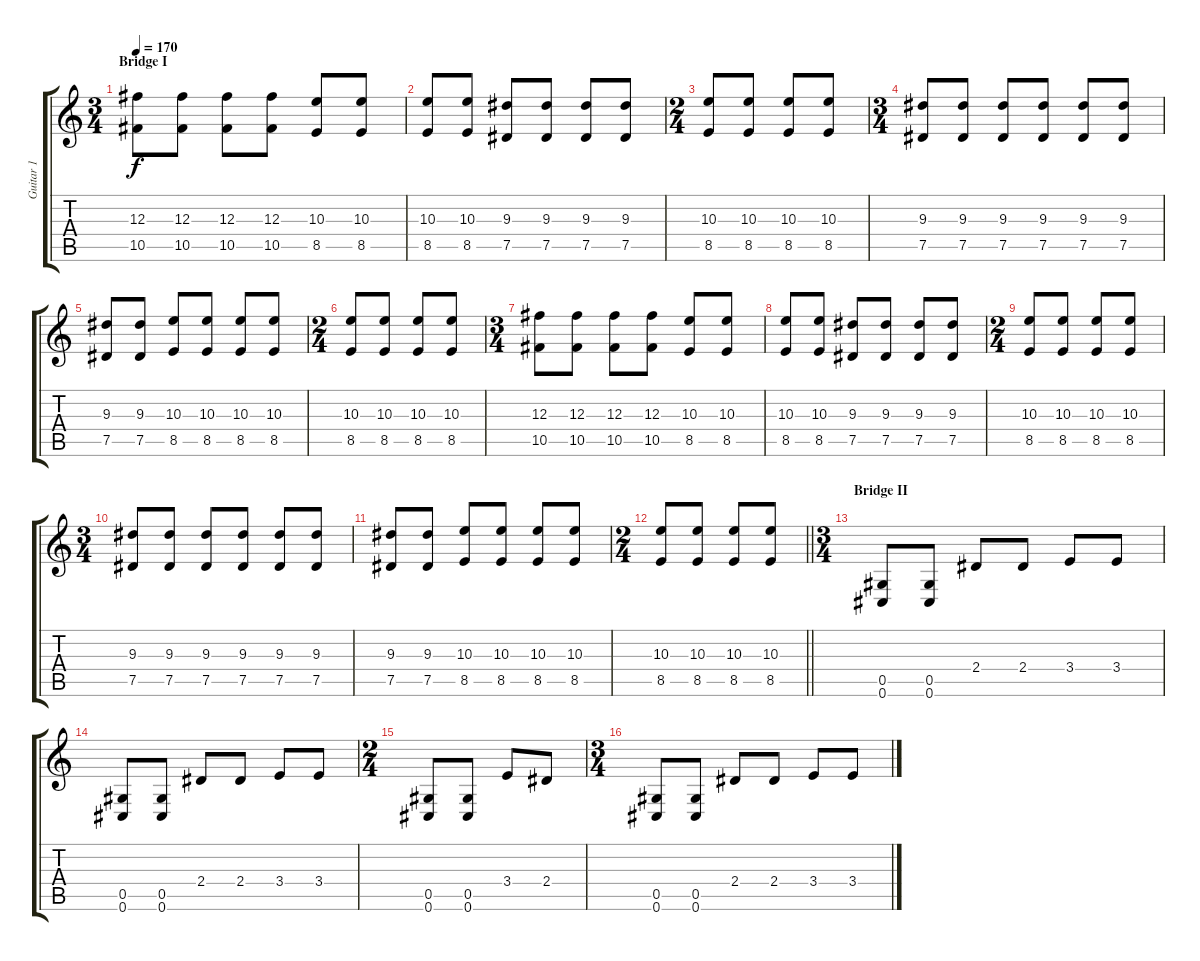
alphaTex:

\track ("Guitar 1" "Guitar 1") {instrument distortionguitar}
\staff {score tabs}
\tuning (Eb4 Bb3 Gb3 Db3 Ab2 Db2) {hide}
\ts (3 4)
\section ("" "Bridge I")
\tempo 170
\clef g2
\ks c
(12.3 10.5).8{dy f} (12.3 10.5).8 (12.3 10.5).8 (12.3 10.5).8 (10.3 8.5).8 (10.3 8.5).8 |
(10.3 8.5).8 (10.3 8.5).8 (9.3 7.5).8 (9.3 7.5).8 (9.3 7.5).8 (9.3 7.5).8 |
\ts (2 4)
(10.3 8.5).8 (10.3 8.5).8 (10.3 8.5).8 (10.3 8.5).8 |
\ts (3 4)
(9.3 7.5).8 (9.3 7.5).8 (9.3 7.5).8 (9.3 7.5).8 (9.3 7.5).8 (9.3 7.5).8 |
(9.3 7.5).8 (9.3 7.5).8 (10.3 8.5).8 (10.3 8.5).8 (10.3 8.5).8 (10.3 8.5).8 |
\ts (2 4)
(10.3 8.5).8 (10.3 8.5).8 (10.3 8.5).8 (10.3 8.5).8 |
\ts (3 4)
(12.3 10.5).8 (12.3 10.5).8 (12.3 10.5).8 (12.3 10.5).8 (10.3 8.5).8 (10.3 8.5).8 |
(10.3 8.5).8 (10.3 8.5).8 (9.3 7.5).8 (9.3 7.5).8 (9.3 7.5).8 (9.3 7.5).8 |
\ts (2 4)
(10.3 8.5).8 (10.3 8.5).8 (10.3 8.5).8 (10.3 8.5).8 |
\ts (3 4)
(9.3 7.5).8 (9.3 7.5).8 (9.3 7.5).8 (9.3 7.5).8 (9.3 7.5).8 (9.3 7.5).8 |
(9.3 7.5).8 (9.3 7.5).8 (10.3 8.5).8 (10.3 8.5).8 (10.3 8.5).8 (10.3 8.5).8 |
\ts (2 4)
\barLineRight lightlight
(10.3 8.5).8 (10.3 8.5).8 (10.3 8.5).8 (10.3 8.5).8 |
\ts (3 4)
\section ("" "Bridge II")
(0.5 0.6).8{volume 11} (0.5 0.6).8 2.4.8 2.4.8 3.4.8 3.4.8 |
(0.5 0.6).8 (0.5 0.6).8 2.4.8 2.4.8 3.4.8 3.4.8 |
\ts (2 4)
(0.5 0.6).8 (0.5 0.6).8 3.4.8 2.4.8 |
\ts (3 4)
(0.5 0.6).8 (0.5 0.6).8 2.4.8 2.4.8 3.4.8 3.4.8
